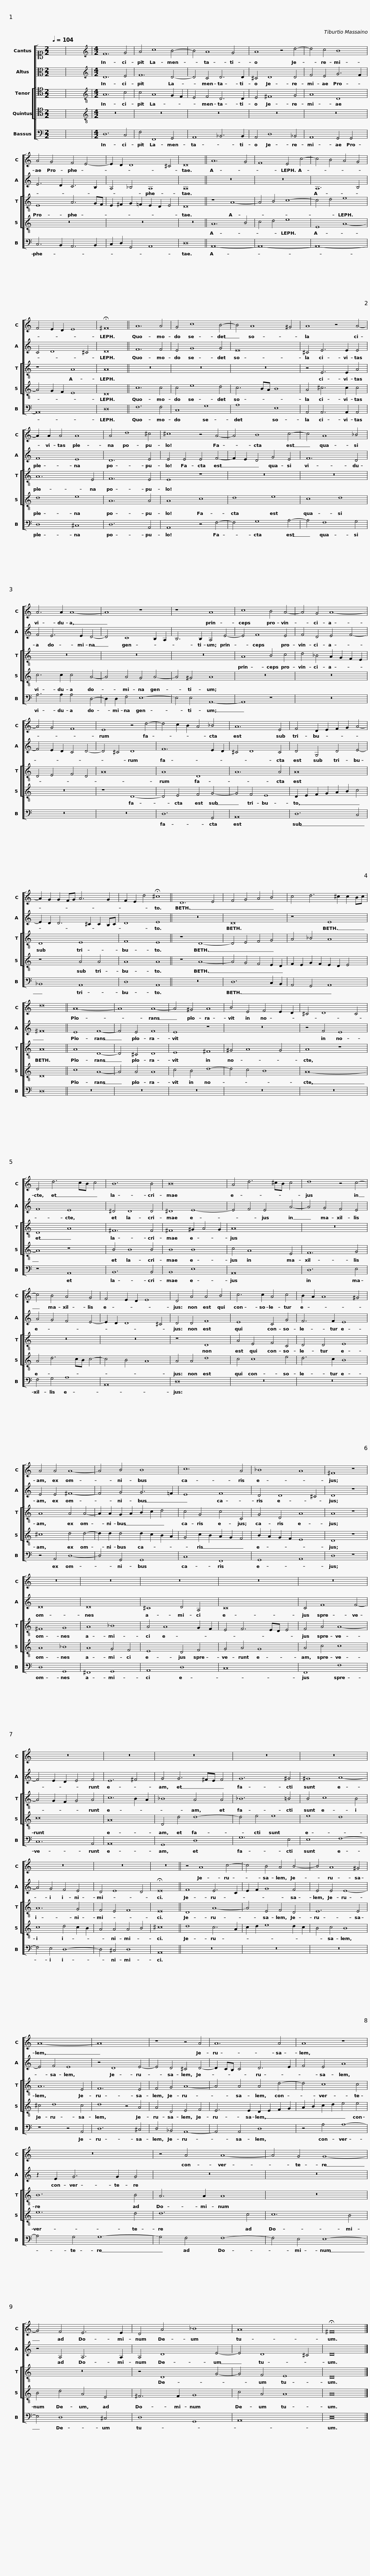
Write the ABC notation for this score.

X:1
%%score [ 1 2 [ 3 4 ] 5 ]
L:1/8
Q:1/4=104
M:2/2
I:linebreak $
K:C
V:1 alto1
V:2 alto
V:3 tenor
V:4 tenor
V:5 bass
V:1
 x8 | x8 |[M:4/2][K:treble] F12 G4 | A4 c8 B4- | B4 A8 G4 | %5
 A8 z4 d4- | d4 c4 B8 |$ A4 G4 F4 E4- | E2 D2 D8 ^C4 | D16 || %10
 A12 G4 | F8 E4 c4- |$ c4 B4 A4 G4 | F4 E2 D2 E8 | !fermata!^F16 || %15
 A12 A4 | G4 c8 B4- |$ B4 A8 ^G4 | A8 z4 A4- | A2 A2 A4 A8 | %20
 A4 d8 ^c4 | ^c8 z4 A4- |$ A4 B8 c4- | c4 A8 _B4 | A6 A2 A8- | %25
 A8 z8 | z8 A8 |$ c8 B4 A4- | A4 G4 A8- | A4 G4 F8 | %30
 E8 z4 d4- | d4 c2 B2 A4 _B4 |$ A12 E4 | F4 D2 E2 F2 G2 A4- | A2 G2 G2 FG A6 G2 | %35
 F2 E2 d4 !fermata!^c8 || D12 E4 |$ F4 G4 A4 B4 | c4 d6 ^c2 c2 Bc | d16 || %40
 A16- | A8 A8- |$ A4 ^G4 A8 | B4 E4 F4 E2 D2 | ^C4 D8 C4 | %45
 D4 d6 cB c4 | B12 B4 |$ B16 | A4 d6 ^cB c4 | d8 z4 c4- | %50
 c4 B4 A4 G4 | F4 E2 D2 E8 |$ D4 A4 A4 B4 | c6 c2 A4 c4 | B2 A2 A8 ^G4 | %55
 A4 A4 A8- | A4 B4 B8 |$ c12 A4 | _B8 A8 | ^F8 z8 | %60
 z16 | z16 |$ z16 | z16 | z16 | %65
 z16 | z16 |$ z16 | z16 | z16 | %70
 z16 | z16 |$ z16 || z4 A8 c4- | c4 B4 A4 B4- | %75
 B4 A8 ^G4 | A16- |$ A16 | z8 z4 A4 | A12 A4 | %80
 A8 z8 | z16 |$ z4 A4 A8- | A4 G4 G8- | G4 F4 E6 E2 | %85
 D4 A4 _B8 | A16 | !fermata!^F16 |] %88
V:2
 x8 | x8 |[M:4/2][K:treble] D12 E4 | F12 D4- | D4 C4 D6 D2 | %5
 ^C4 D8 D4 | F4 E4 G6 F2 |$ E6 D2 C6 B,2 | A,4 _B,4 A,8 | A,16 || %10
 z16 | z16 |$ A,12 B,4 | C4 D8 ^C4 | D16 || %15
 F12 F4 | E4 G8 G4 |$ E16 | ^C4 E6 E2 E4 | F8 E8 | %20
 D12 E4 | E4 E4 E4 F4- |$ F2 E2 D4 G4 E4 | F12 D4 | F4 E6 E2 D4- | %25
 D4 C8 B,2 A,2 | B,6 B,2 A,4 E4- |$ E4 F8 E4 | F4 D4 E4 F4- | F4 E2 D2 C4 D4- | %30
 D4 ^C4 D8 | F12 E2 D2 |$ ^C4 D8 C4 | D4 G,4 D4 E4- | E2 D2 D6 ^C2 C2 B,C | %35
 D8 E8 || z16 |$ D16 | z8 E8 | ^F16 || %40
 E8 F8- | F4 E4 F8 |$ E8 z8 | z16 | z4 F4 E8 | %45
 F8 E8 | ^D4 D8 D4 |$ ^D8 E8- | E4 F4 E4 A4- | A4 G4 F4 E4 | %50
 A4 G4 F4 E4- | E2 D2 D8 ^C4 |$ D4 D4 F8 | E8 C4 G4 | F6 F2 E8 | %55
 E4 E4 ^F8- | F4 G4 G6 =F2 |$ E8 F8 | D4 D8 ^C4 | D8 z8 | %60
 D16 | D16 |$ ^C8 D4 A,4 | C16 | C4 F8 F4- | %65
 F4 E2 D2 E4 F4 | E12 ^F4 |$ G4 G6 ^FE F4 | G12 ^G4 | ^G8 A8- | %70
 A4 G4 F4 E4 | D4 E8 D4 |$ !fermata!E16 || F8 E6 C2 | E2 F2 G8 F4 | %75
 E4 E4 E8- | E4 F4 E8 |$ z4 D8 E4- | E4 D4 ^C4 D4- | D2 CB, C4 D6 E2 | %80
 F4 E4 A8 | z2 E2 G6 G2 G4 |$ z16 | z16 | z4 A,4 A,6 A,2 | %85
 A,4 D8 E4- | E4 D8 ^C4 | D16 |] %88
V:3
 x8 | x8 |[M:4/2][K:treble-8] A12 c4 | c4 A8 G2 F2 | E4 F4 D6 D2 | %5
 E4 ^F8 G4 | A8 D8 |$ E8 A6 GF | E2 ^F2 G2 =F2 E2 D2 E4 | D16 || %10
 z8 A8- | A4 B4 c8- |$ c4 d4 e8 | z8 A8 | A16 || %15
 z16 | z16 |$ z16 | z4 E6 E2 A4 | A12 E4 | %20
 F12 E4 | E8 z8 |$ z16 | z16 | z16 | %25
 z16 | z16 |$ A8 B4 c4 | d4 _B4 A2 G2 F2 E2 | D4 E4 F4 D4 | %30
 A16 | A8 D8 |$ A12 A4 | A16 | D8 E8 | %35
 F8 E8 || z8 D8- |$ D4 E4 F4 G4 | A4 _B4 A8 | A16 || %40
 A8 D8- | D4 ^C4 D8 |$ E8 ^F8 | ^G4 A8 G4 | A8 z8 | %45
 D8 A8 | ^F12 F4 |$ ^F8 ^G2 A4 G2 | A16 | z16 | %50
 z16 | z16 |$ z8 D8 | A4 E4 F4 C4 | D4 D4 E8 | %55
 A8 A4 A4- | A2 A2 G2 A2 B2 c2 d4 |$ c4 G4 c4 C4 | G4 D4 A8 | A8 z8 | %60
 ^F8 G8 | A8 _B8 |$ A4 A8 G2 F2 | E4 F6 ED E4 | F4 A4 A8- | %65
 A4 G2 F2 G4 A4 | c12 B2 A2 |$ _B8 A4 A4 | _B12 =B4 | B4 c8 B4 | %70
 A12 G4 | F4 E4 F8 |$ E16 || D8 A8- | A4 E4 F4 D4 | %75
 E12 E4 | A12 E4 |$ F12 E4 | F4 G4 A8- | A4 A4 A4 d4- | %80
 d4 c8 c4 | B12 B4 |$ A6 A2 A8 | z16 | z16 | %85
 z4 D8 G4- | G4 F4 E8 | D16 |] %88
V:4
 x8 | x8 |[M:4/2][K:treble-8] z16 | z16 | z16 | %5
 z16 | z16 |$ z16 | z16 | z16 || %10
 A12 B4 | c4 d4 e8 |$ E8 A8- | A4 G2 F2 E8 | D16 || %15
 c12 c4 | c4 e8 d4 |$ c6 BA B8 | A4 ^c6 c2 c4 | d8 e8 | %20
 A12 A4 | A8 c8 |$ d8 e8 | c8 d8 | c6 c2 c4 A4- | %25
 A4 A4 G4 A4- | A4 ^G4 A8 |$ z16 | z16 | z16 | %30
 z8 D8- | D4 E4 F4 G4- |$ G4 F4 E8 | D2 E2 F2 G2 A2 B2 c4 | z8 A4 A4 | %35
 A8 A8 || z8 A8- |$ A4 G4 F4 E2 D2 | F2 E2 G2 F2 E2 D2 E4 | D16 || %40
 c8 A8- | A4 A4 A8 |$ c4 B4 d8- | d4 c4 B8 | A16- | %45
 A8 z8 | B4 B8 B4 |$ B8 B8 | c4 A8 E4 | F12 G4 | %50
 A4 d6 cB c4- | c4 B4 A8 |$ A4 A4 d8 | c4 c8 e4 | d6 c2 B8 | %55
 ^c8 d4 d4- | d2 d2 d4 d2 c2 B2 A2 |$ G4 c2 B2 A2 G2 F4 | B2 A2 G2 F2 E8 | D8 z8 | %60
 A8 _B8 | A8 G4 F4 |$ E8 D4 F4 | G4 A4 G8 | A4 c4 c8 | %65
 c16 | A16 |$ D4 d4 d8- | d4 e4 e8 | e8 d8 | %70
 c8 d4 c2 B2 | A4 A4 A4 B4 |$ ^c16 || d8 c6 A2 | c2 d2 e8 d2 c2 | %75
 B4 c4 B8 | ^c4 d8 c4 |$ d8 z4 A4 | A4 D4 E4 F4 | E6 E2 D2 E2 F2 G2 | %80
 A2 B2 c2 d2 e4 e4 | e12 d4 |$ d12 c4 | c12 B4 | B4 d4 A4 E4 | %85
 ^F6 F2 G8 | c4 A4 A8 | A16 |] %88
V:5
 x8 | x8 |[M:4/2] D,12 C,4 | F,4 F,,8 G,,4 | A,,8 _B,,6 B,,2 | %5
 A,,4 D,8 _B,,4 | A,,8 G,,4 G,,4 |$ C,6 B,,2 A,,6 B,,2 | C,2 D,2 G,,4 A,,8 | D,16 || %10
 A,,16- | A,,16- |$ A,,16- | A,,16 | D,16 || %15
 F,12 F,4 | C,8 G,8 |$ A,8 E,8 | A,,4 A,,6 A,,2 A,,4 | D,8 ^C,8 | %20
 D,12 A,,4 | A,,8 z4 F,4- |$ F,4 G,8 A,4- | A,4 F,8 G,4 | A,6 A,2 A,4 D,4- | %25
 D,2 D,2 F,4 E,8- | E,4 E,4 A,,8- |$ A,,8 z8 | z16 | z16 | %30
 z16 | D,12 G,,4 |$ A,,16 | D,12 C,4 | _B,,8 A,,8 | %35
 D,8 A,,8 || z16 |$ D,12 C,2 B,,2 | A,,4 G,,4 A,,8 | D,16 || %40
 z16 | z16 |$ z16 | z16 | z16 | %45
 z8 A,,8 | B,,12 B,,4 |$ B,,8 E,8 | A,,16 | D,12 E,4 | %50
 F,4 G,4 A,8 | A,,16 |$ D,16 | z16 | z16 | %55
 z4 A,,4 D,8- | D,4 G,,4 G,,8 |$ C,8 F,,8 | G,,8 A,,8 | D,8 z8 | %60
 D,8 G,,8 | ^F,,8 G,,8 |$ A,,8 D,8 | C,16 | F,,8 F,8 | %65
 C,12 A,,4 | A,,16 |$ G,,8 D,8 | G,12 E,4 | E,8 F,8- | %70
 F,4 E,4 D,8- | D,4 ^C,4 D,8 |$ A,,16 || z16 | z16 | %75
 z16 | z8 z4 A,,4 |$ D,12 ^C,4 | D,4 _B,,4 A,,8- | A,,4 A,,4 D,8 | %80
 z4 A,4 A,8- | A,4 G,4 G,8- |$ G,4 F,4 F,8- | F,4 E,4 E,8- | E,4 D,8 ^C,4 | %85
 D,8 G,,8 | A,,16 | D,16 |] %88
